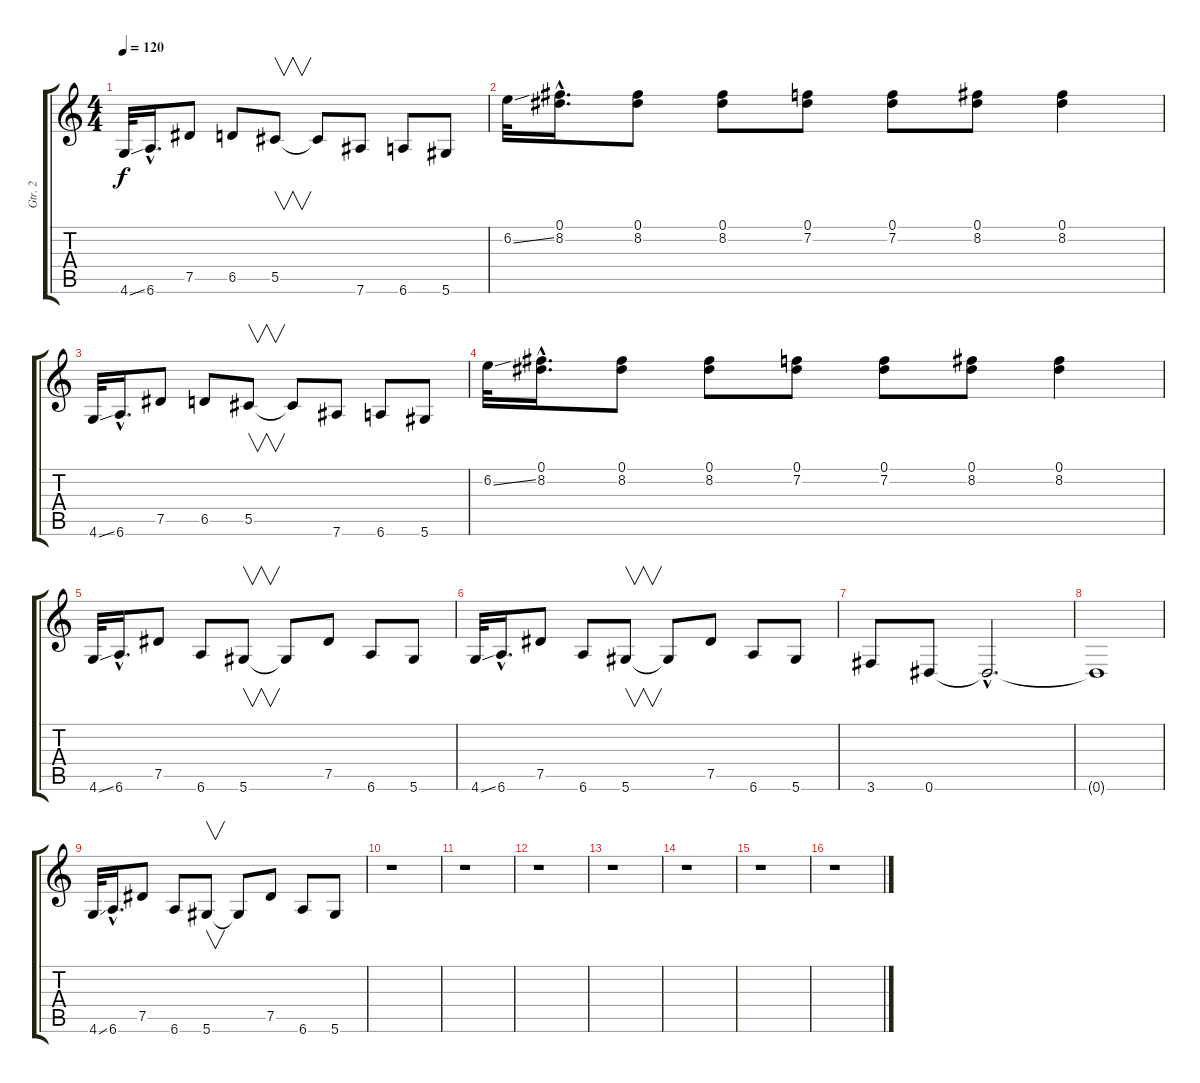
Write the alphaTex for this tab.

\track ("Gtr. 2" "Gtr. 2") {instrument overdrivenguitar}
\staff {score tabs}
\tuning (Eb4 Bb3 Gb3 Db3 Ab2 Eb2) {hide}
\ts (4 4)
\tempo 120
\clef g2
\ks c
4.6{ss}.32{dy f} 6.6{hac}.16{d} 7.5.8 6.5.8 5.5.8{v} 5.5{t}.8 7.6.8 6.6.8 5.6.8 |
6.2{ss}.32 (0.1{hac} 8.2{hac}).16{d} (0.1 8.2).8 (0.1 8.2).8 (0.1 7.2).8 (0.1 7.2).8 (0.1 8.2).8 (0.1 8.2).4 |
4.6{ss}.32 6.6{hac}.16{d} 7.5.8 6.5.8 5.5.8{v} 5.5{t}.8 7.6.8 6.6.8 5.6.8 |
6.2{ss}.32 (0.1{hac} 8.2{hac}).16{d} (0.1 8.2).8 (0.1 8.2).8 (0.1 7.2).8 (0.1 7.2).8 (0.1 8.2).8 (0.1 8.2).4 |
4.6{ss}.32 6.6{hac}.16{d} 7.5.8 6.6.8 5.6.8{v} 5.6{t}.8 7.5.8 6.6.8 5.6.8 |
4.6{ss}.32 6.6{hac}.16{d} 7.5.8 6.6.8 5.6.8{v} 5.6{t}.8 7.5.8 6.6.8 5.6.8 |
3.6.8 0.6.8 0.6{hac t}.2{d} |
0.6{t}.1 |
4.6{ss}.32 6.6{hac}.16{d} 7.5.8 6.6.8 5.6.8{v} 5.6{t}.8 7.5.8 6.6.8 5.6.8 |
r.1 |
r.1 |
r.1 |
r.1 |
r.1 |
r.1 |
r.1
